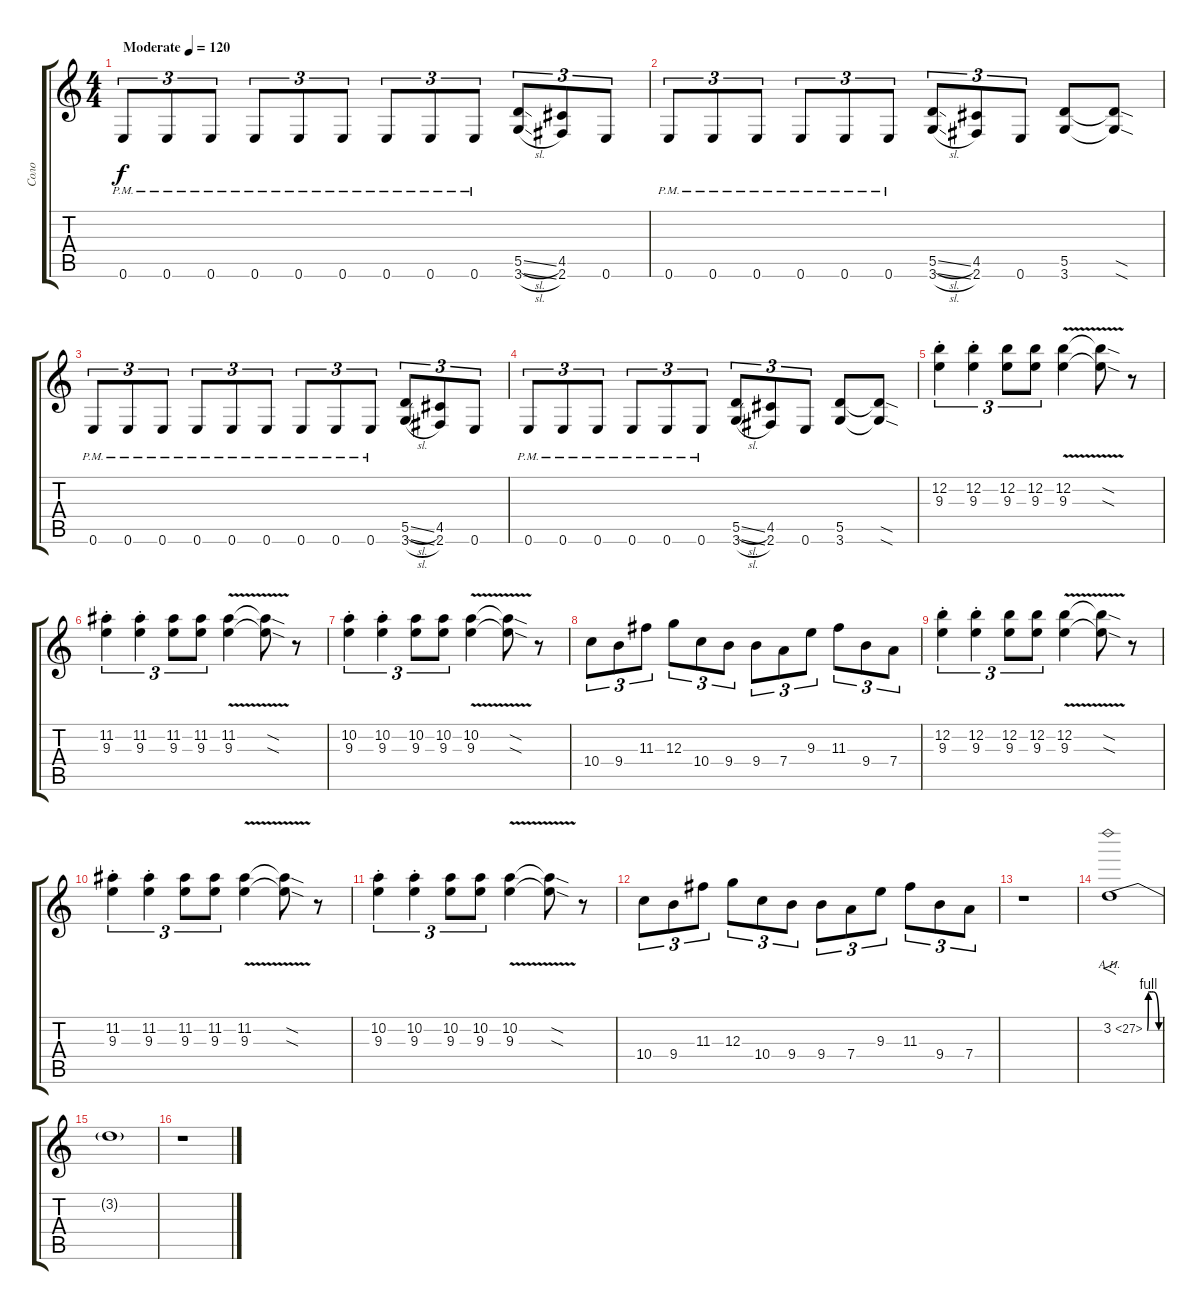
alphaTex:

\track ("Соло" "Соло") {instrument distortionguitar}
\staff {score tabs}
\tuning (E4 B3 G3 D3 A2 E2) {hide}
\ts (4 4)
\tempo (120 "Moderate")
\clef g2
\ks c
0.6{pm}.8{tu (3 2) dy f instrument distortionguitar} 0.6{pm}.8{tu (3 2)} 0.6{pm}.8{tu (3 2)} 0.6{pm}.8{tu (3 2)} 0.6{pm}.8{tu (3 2)} 0.6{pm}.8{tu (3 2)} 0.6{pm}.8{tu (3 2)} 0.6{pm}.8{tu (3 2)} 0.6{pm}.8{tu (3 2)} (5.5{sl} 3.6{sl}).8{tu (3 2)} (4.5 2.6).8{tu (3 2)} 0.6.8{tu (3 2)} |
0.6{pm}.8{tu (3 2)} 0.6{pm}.8{tu (3 2)} 0.6{pm}.8{tu (3 2)} 0.6{pm}.8{tu (3 2)} 0.6{pm}.8{tu (3 2)} 0.6{pm}.8{tu (3 2)} (5.5{sl} 3.6{sl}).8{tu (3 2)} (4.5 2.6).8{tu (3 2)} 0.6.8{tu (3 2)} (5.5 3.6).8 (5.5{sod t} 3.6{sod t}).8 |
0.6{pm}.8{tu (3 2)} 0.6{pm}.8{tu (3 2)} 0.6{pm}.8{tu (3 2)} 0.6{pm}.8{tu (3 2)} 0.6{pm}.8{tu (3 2)} 0.6{pm}.8{tu (3 2)} 0.6{pm}.8{tu (3 2)} 0.6{pm}.8{tu (3 2)} 0.6{pm}.8{tu (3 2)} (5.5{sl} 3.6{sl}).8{tu (3 2)} (4.5 2.6).8{tu (3 2)} 0.6.8{tu (3 2)} |
0.6{pm}.8{tu (3 2)} 0.6{pm}.8{tu (3 2)} 0.6{pm}.8{tu (3 2)} 0.6{pm}.8{tu (3 2)} 0.6{pm}.8{tu (3 2)} 0.6{pm}.8{tu (3 2)} (5.5{sl} 3.6{sl}).8{tu (3 2)} (4.5 2.6).8{tu (3 2)} 0.6.8{tu (3 2)} (5.5 3.6).8 (5.5{sod t} 3.6{sod t}).8 |
(12.2{st} 9.3{st}).4{tu (3 2)} (12.2{st} 9.3{st}).4{tu (3 2)} (12.2 9.3).8{tu (3 2)} (12.2 9.3).8{tu (3 2)} (12.2{v} 9.3{v}).4 (12.2{sod t} 9.3{sod t}).8 r.8 |
(11.2{st} 9.3{st}).4{tu (3 2)} (11.2{st} 9.3{st}).4{tu (3 2)} (11.2 9.3).8{tu (3 2)} (11.2 9.3).8{tu (3 2)} (11.2{v} 9.3{v}).4 (11.2{sod t} 9.3{sod t}).8 r.8 |
(10.2{st} 9.3{st}).4{tu (3 2)} (10.2{st} 9.3{st}).4{tu (3 2)} (10.2 9.3).8{tu (3 2)} (10.2 9.3).8{tu (3 2)} (10.2{v} 9.3{v}).4 (10.2{sod t} 9.3{sod t}).8 r.8 |
10.4.8{tu (3 2)} 9.4.8{tu (3 2)} 11.3.8{tu (3 2)} 12.3.8{tu (3 2)} 10.4.8{tu (3 2)} 9.4.8{tu (3 2)} 9.4.8{tu (3 2)} 7.4.8{tu (3 2)} 9.3.8{tu (3 2)} 11.3.8{tu (3 2)} 9.4.8{tu (3 2)} 7.4.8{tu (3 2)} |
(12.2{st} 9.3{st}).4{tu (3 2)} (12.2{st} 9.3{st}).4{tu (3 2)} (12.2 9.3).8{tu (3 2)} (12.2 9.3).8{tu (3 2)} (12.2{v} 9.3{v}).4 (12.2{sod t} 9.3{sod t}).8 r.8 |
(11.2{st} 9.3{st}).4{tu (3 2)} (11.2{st} 9.3{st}).4{tu (3 2)} (11.2 9.3).8{tu (3 2)} (11.2 9.3).8{tu (3 2)} (11.2{v} 9.3{v}).4 (11.2{sod t} 9.3{sod t}).8 r.8 |
(10.2{st} 9.3{st}).4{tu (3 2)} (10.2{st} 9.3{st}).4{tu (3 2)} (10.2 9.3).8{tu (3 2)} (10.2 9.3).8{tu (3 2)} (10.2{v} 9.3{v}).4 (10.2{sod t} 9.3{sod t}).8 r.8 |
10.4.8{tu (3 2)} 9.4.8{tu (3 2)} 11.3.8{tu (3 2)} 12.3.8{tu (3 2)} 10.4.8{tu (3 2)} 9.4.8{tu (3 2)} 9.4.8{tu (3 2)} 7.4.8{tu (3 2)} 9.3.8{tu (3 2)} 11.3.8{tu (3 2)} 9.4.8{tu (3 2)} 7.4.8{tu (3 2)} |
r.1 |
3.2{be (custom 0 0 5 4 10 4 20 4 30 4 60 0) ah 24}.1{f} |
3.2{t}.1 |
r.1
